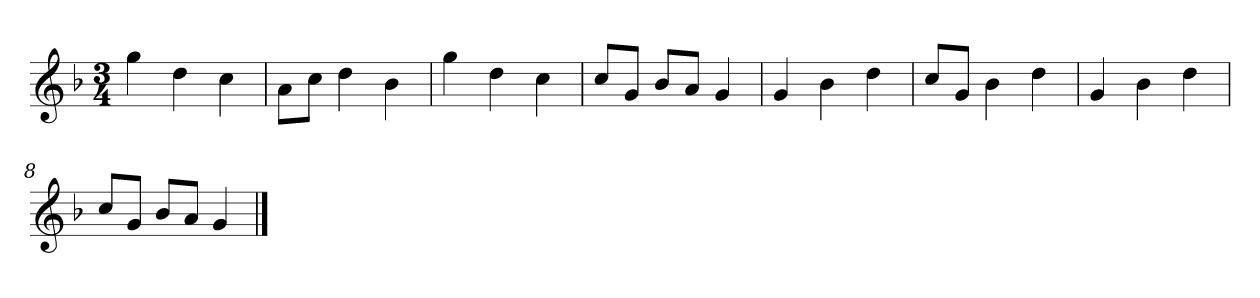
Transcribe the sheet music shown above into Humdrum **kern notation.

**kern
*part1
*staff1
*clefG2
*k[b-]
*M3/4
=
4gg
4dd
4cc
=2
8a\L
8cc\J
4dd
4b-
=3
4gg
4dd
4cc
=4
8cc/L
8g/J
8b-/L
8a/J
4g
=5y
4g
4b-
4dd
=6
8cc/L
8g/J
4b-
4dd
=7
4g
4b-
4dd
=8
8cc/L
8g/J
8b-/L
8a/J
4g
==
*-
